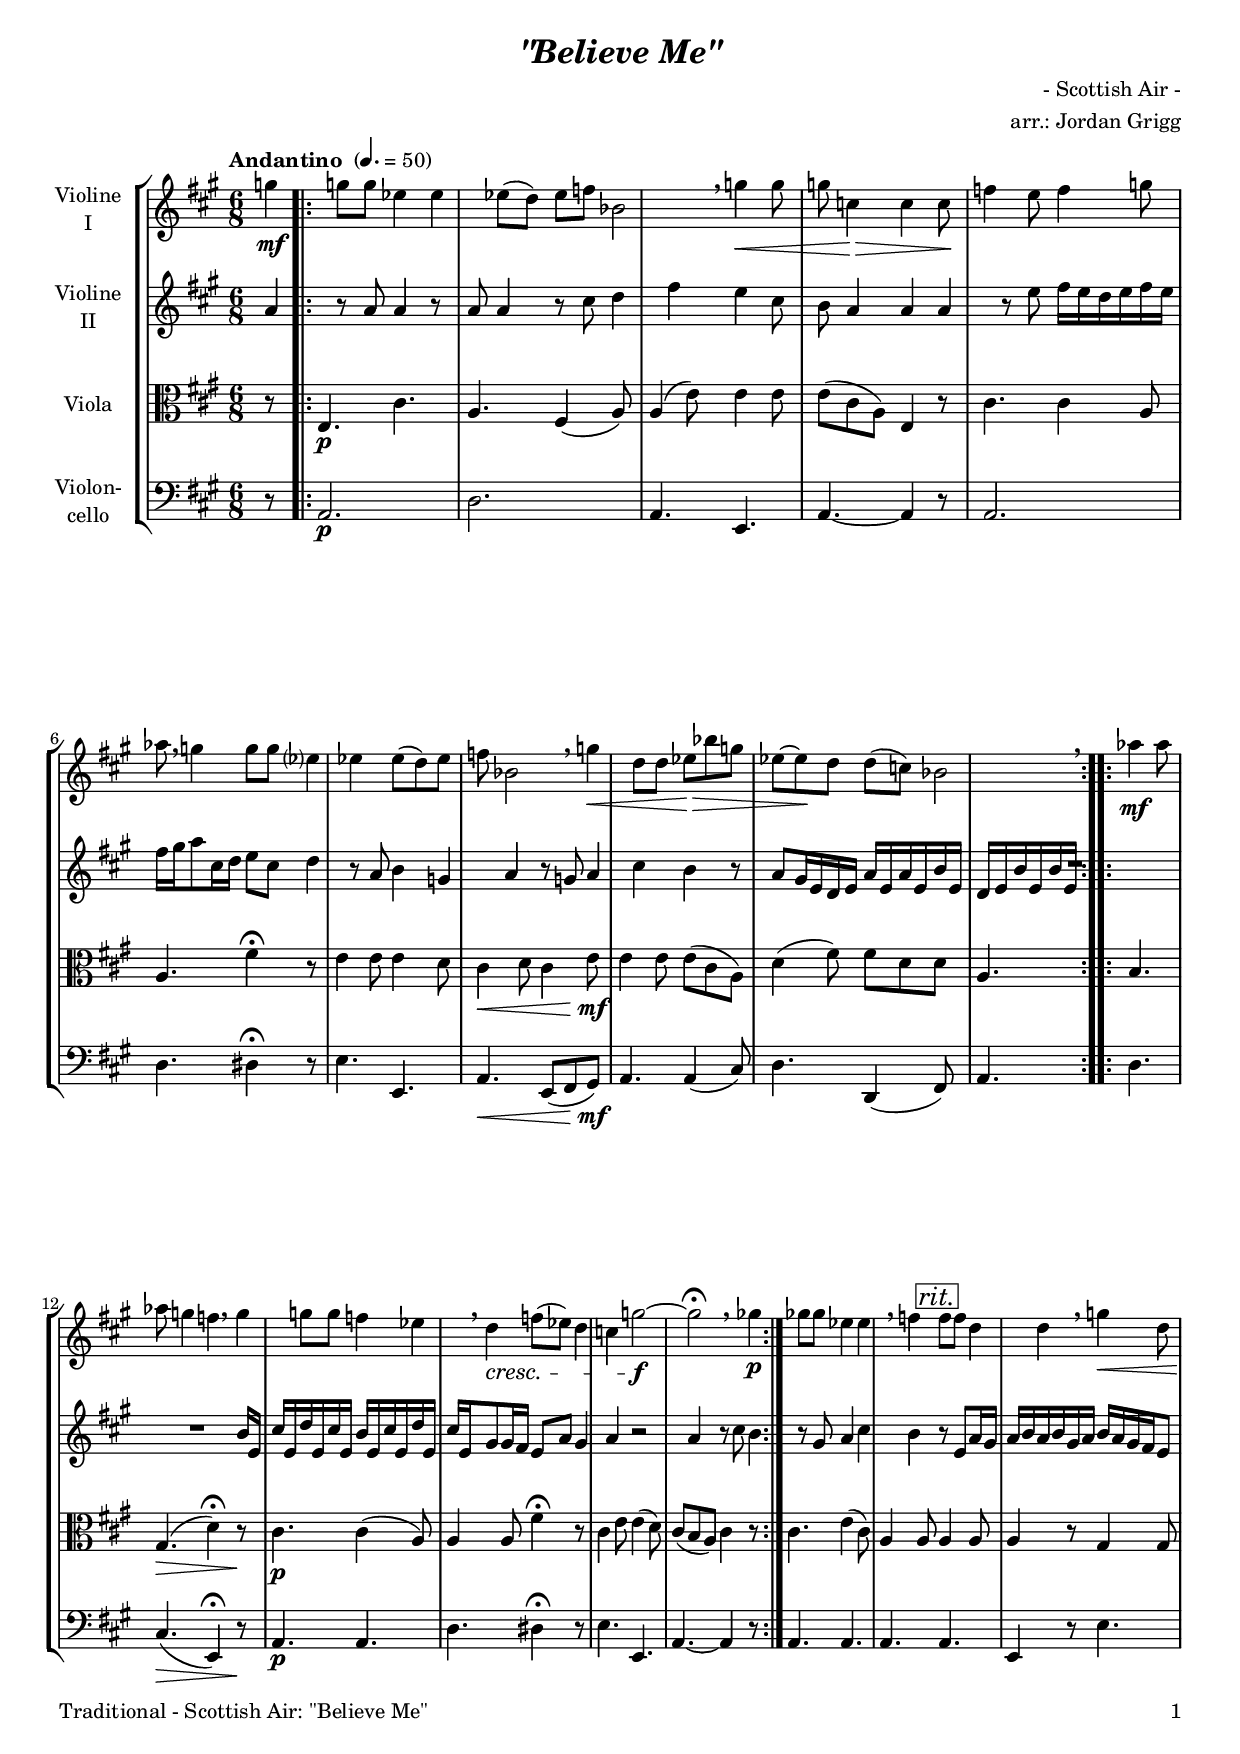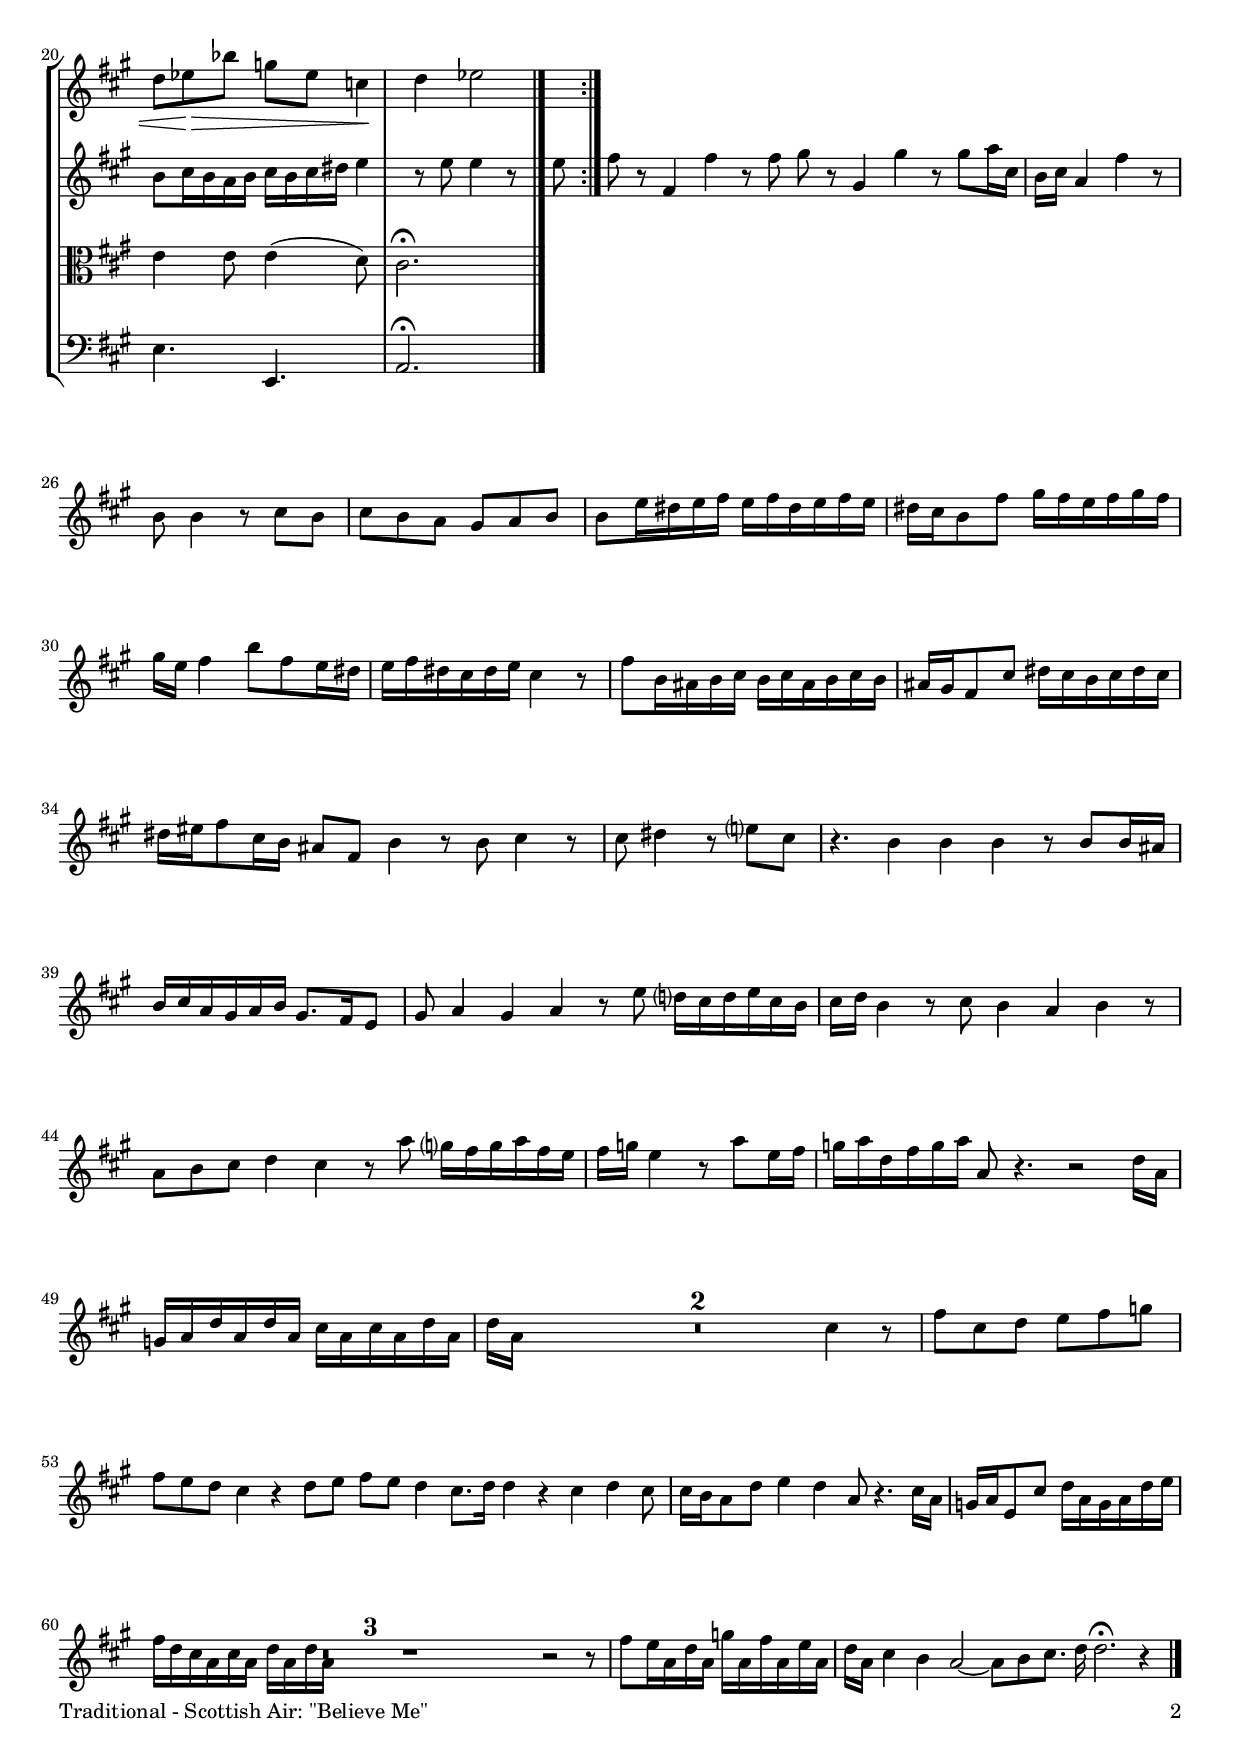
\version "2.24.1"
\include "deutsch.ly"

#(set-global-staff-size 18)

\header {
  title     = \markup \bold \italic "\"Believe Me\""
  composer  = "- Scottish Air -"
  arranger  = "arr.: Jordan Grigg"
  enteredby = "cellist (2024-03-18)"
  piece     = ""
}

voiceconsts = {
  \key a \major
  \time 6/8
  \clef "treble"
%  \numericTimeSignature
  \compressEmptyMeasures
  % Set default beaming for all staves
%  \set Timing.beamExceptions = #'()
%  \set Timing.baseMoment     = #(ly:make-moment 1 4)
%  \set Timing.beatStructure  = #'(1 1 1)
  \tempo "Andantino " 4.=50
}

mist = "string ensemble 1"
mivl = "violin"
miva = "viola"
miba = "cello"
mipz = "pizzicato strings"

atem = \mark \markup \box \italic "a tempo"
mrit = \mark \markup \box \italic "molto rit."
rit  = \mark \markup \box \italic "rit."

\include "v1.ily"
\include "v2.ily"
vc = \relative c {
  \voiceconsts
  \clef "alto"
  
  \partial 8 r8
  \repeat volta 2 {
    e4.\p cis'
    a fis4( a8)
    a4( e'8) e4 e8
    e( cis a) e4 r8

    cis'4. cis4 a8
    a4. fis'4\fermata r8
    e4 e8 e4 d8
    cis4\< d8 cis4 e8\!\mf

    e4 e8 e( cis a)
    d4( fis8) fis d d
    a4. h
    gis(\> d'4)\fermata r8\!
    cis4.\p cis4( a8)

    a4 a8 fis'4\fermata r8
    cis4 e8 e4( d8)
    cis( h a) cis4 r8
  }
  cis4. e4( cis8)

  a4 a8 \rit a4 a8
  a4 r8 gis4 gis8
  e'4 e8 e4( d8)
  cis2.\fermata \bar "|."
}

vd = \relative c {
  \voiceconsts
  \clef "bass"
  
  \partial 8 r8
  \repeat volta 2 {
    a2.\p
    d
    a4. e
    a~ a4 r8

    a2.
    d4. dis4\fermata r8
    e4. e,
    a\< e8( fis gis)\!\mf

    a4. a4( cis8)
    d4. d,4( fis8)
    a4. d
    cis4.(\> e,4)\fermata r8\!
    a4.\p a

    d dis4\fermata r8
    e4. e,
    a~ a4 r8
  }
  a4. a

  a \rit a
  e4 r8 e'4.
  e e,
  a2.\fermata \bar "|."
}


music = \new StaffGroup <<
      \new Staff {
	\set Staff.midiInstrument = \mivl
	\set Staff.instrumentName = \markup \center-column { "Violine" "I" }
	\transpose a a { \va }
      }

      \new Staff {
	\set Staff.midiInstrument = \mivl
	\set Staff.instrumentName = \markup \center-column { "Violine" "II" }
	\transpose a a { \vb }
      }

      \new Staff {
	\set Staff.midiInstrument = \miva
	\set Staff.instrumentName = \markup \center-column { "Viola" }
	\transpose a a { \vc }
      }

      \new Staff {
	\set Staff.midiInstrument = \miba
	\set Staff.instrumentName = \markup \center-column { "Violon-" "cello" }
	\transpose a a { \vd }
      }
>>

\book {
   \paper {
    print-page-number = ##t
    print-first-page-number = ##t
    ragged-last-bottom = ##f
    oddHeaderMarkup = \markup \null
    evenHeaderMarkup = \markup \null
    oddFooterMarkup = \markup {
      \fill-line {
        \if \should-print-page-number
        "Traditional - Scottish Air: \"Believe Me\"" \fromproperty #'page:page-number-string
      }
    }
    evenFooterMarkup = \oddFooterMarkup
  } \score {
    \music
    \layout {}
  }

  \score {
    \unfoldRepeats \music

    \midi {
      \context {
        \Score
      }
    }
  }
}